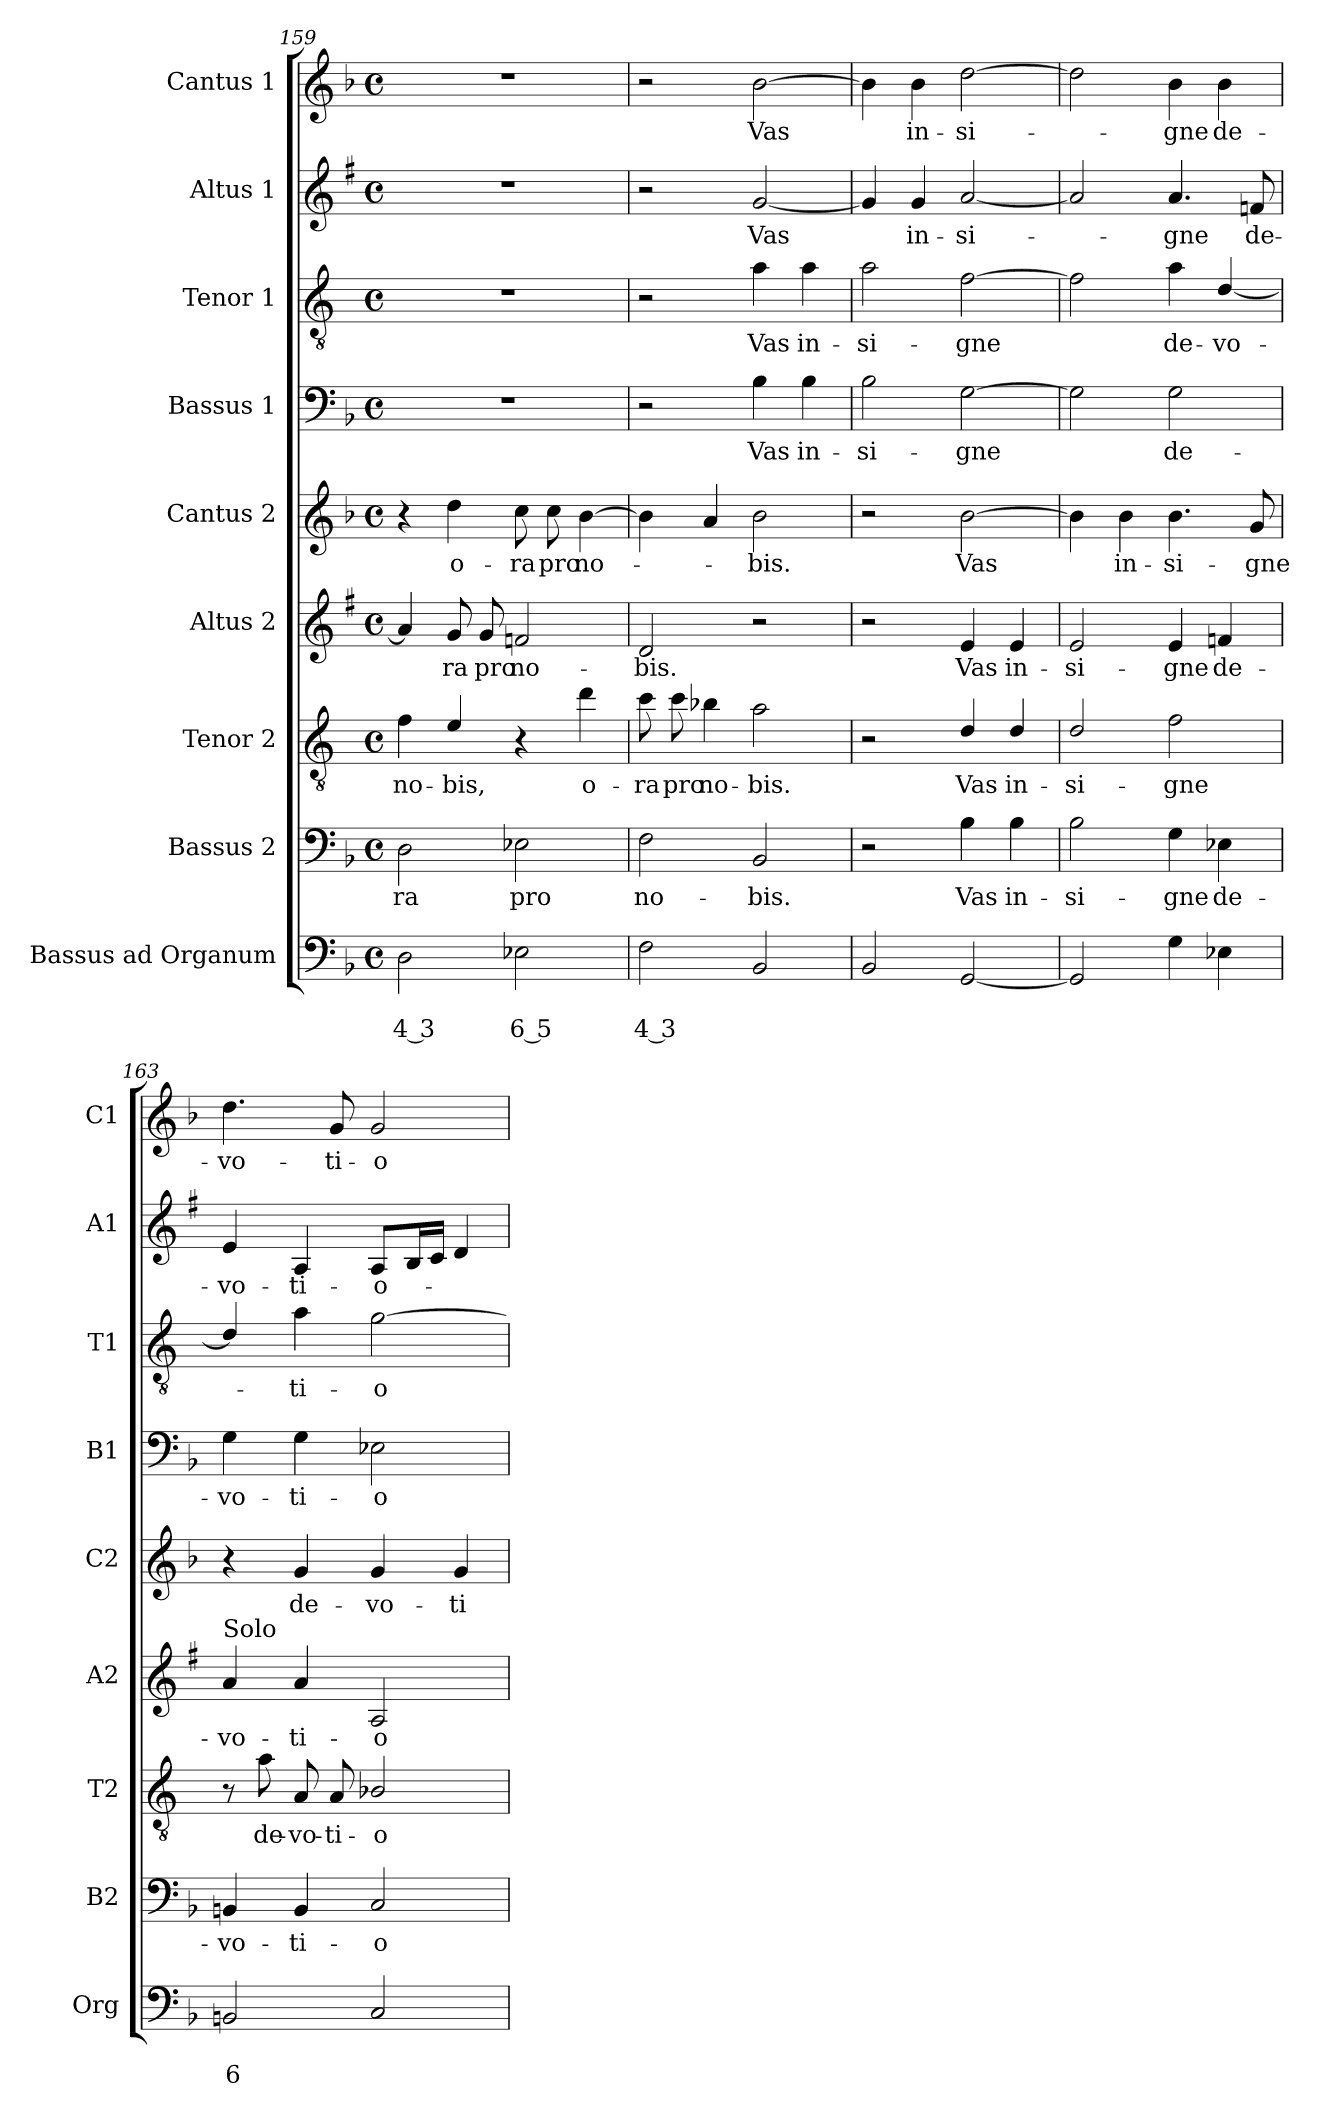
**kern	**text	**text	**kern	**text	**kern	**text	**kern	**text	**kern	**text	**kern	**text	**kern	**text	**kern	**text	**kern	**text
*part9	*part9	*part9	*part8	*part8	*part7	*part7	*part6	*part6	*part5	*part5	*part4	*part4	*part3	*part3	*part2	*part2	*part1	*part1
*staff9	*staff9	*staff9	*staff8	*staff8	*staff7	*staff7	*staff6	*staff6	*staff5	*staff5	*staff4	*staff4	*staff3	*staff3	*staff2	*staff2	*staff1	*staff1
*I"Bassus ad Organum	*	*	*I"Bassus 2	*	*I"Tenor 2	*	*I"Altus 2	*	*I"Cantus 2	*	*I"Bassus 1	*	*I"Tenor 1	*	*I"Altus 1	*	*I"Cantus 1	*
*I'Org	*	*	*I'B2	*	*I'T2	*	*I'A2	*	*I'C2	*	*I'B1	*	*I'T1	*	*I'A1	*	*I'C1	*
*clefF4	*	*	*clefF4	*	*clefGv2	*	*clefG2	*	*clefG2	*	*clefF4	*	*clefGv2	*	*clefG2	*	*clefG2	*
*	*	*	*	*	*ITrd4c7	*	*ITrd1c2	*	*	*	*	*	*ITrd4c7	*	*ITrd1c2	*	*	*
*k[b-]	*	*	*k[b-]	*	*k[b-]	*	*k[b-]	*	*k[b-]	*	*k[b-]	*	*k[b-]	*	*k[b-]	*	*k[b-]	*
*F:	*	*	*F:	*	*F:	*	*F:	*	*F:	*	*F:	*	*F:	*	*F:	*	*F:	*
*M4/4	*	*	*M4/4	*	*M4/4	*	*M4/4	*	*M4/4	*	*M4/4	*	*M4/4	*	*M4/4	*	*M4/4	*
*met(c)	*	*	*met(c)	*	*met(c)	*	*met(c)	*	*met(c)	*	*met(c)	*	*met(c)	*	*met(c)	*	*met(c)	*
=159	=159	=159	=159	=159	=159	=159	=159	=159	=159	=159	=159	=159	=159	=159	=159	=159	=159	=159
!	!	!LO:LY:b	!	!LO:LY:b	!	!LO:LY:b	!	!	!	!	!	!	!	!	!	!	!	!
2D\	.	4 3	2D\	-ra	4B-\	no-	4g/]	.	4r	.	1r	.	1r	.	1r	.	1r	.
!	!	!	!	!	!	!LO:LY:b	!	!LO:LY:b	!	!LO:LY:b	!	!	!	!	!	!	!	!
.	.	.	.	.	4A/	-bis,	8f/	-ra	4dd\	o-	.	.	.	.	.	.	.	.
!	!	!	!	!	!	!	!	!LO:LY:b	!	!	!	!	!	!	!	!	!	!
.	.	.	.	.	.	.	8f/	pro	.	.	.	.	.	.	.	.	.	.
!	!	!LO:LY:b	!	!LO:LY:b	!	!	!	!LO:LY:b	!	!LO:LY:b	!	!	!	!	!	!	!	!
2E-X\	.	6 5	2E-X\	pro	4r	.	2e-X/	no-	8cc\	-ra	.	.	.	.	.	.	.	.
!	!	!	!	!	!	!	!	!	!	!LO:LY:b	!	!	!	!	!	!	!	!
.	.	.	.	.	.	.	.	.	8cc\	pro	.	.	.	.	.	.	.	.
!	!	!	!	!	!	!LO:LY:b	!	!	!	!LO:LY:b	!	!	!	!	!	!	!	!
.	.	.	.	.	4g\	o-	.	.	[4b-\	no-	.	.	.	.	.	.	.	.
!!LO:PB:g=z
=160	=160	=160	=160	=160	=160	=160	=160	=160	=160	=160	=160	=160	=160	=160	=160	=160	=160	=160
!	!	!LO:LY:b	!	!LO:LY:b	!	!LO:LY:b	!	!LO:LY:b	!	!	!	!	!	!	!	!	!	!
2F\	.	4 3	2F\	no-	8f\	-ra	2c/	-bis.	4b-\]	.	2r	.	2r	.	2r	.	2r	.
!	!	!	!	!	!	!LO:LY:b	!	!	!	!	!	!	!	!	!	!	!	!
.	.	.	.	.	8f\	pro	.	.	.	.	.	.	.	.	.	.	.	.
!	!	!	!	!	!	!LO:LY:b	!	!	!	!	!	!	!	!	!	!	!	!
.	.	.	.	.	4e-X\	no-	.	.	4a/	.	.	.	.	.	.	.	.	.
!	!	!	!	!LO:LY:b	!	!LO:LY:b	!	!	!	!LO:LY:b	!	!LO:LY:b	!	!LO:LY:b	!	!LO:LY:b	!	!LO:LY:b
2BB-/	.	.	2BB-/	-bis.	2d\	-bis.	2r	.	2b-\	-bis.	4B-\	Vas	4d\	Vas	[2f/	Vas	[2b-\	Vas
!	!	!	!	!	!	!	!	!	!	!	!	!LO:LY:b	!	!LO:LY:b	!	!	!	!
.	.	.	.	.	.	.	.	.	.	.	4B-\	in-	4d\	in-	.	.	.	.
=161	=161	=161	=161	=161	=161	=161	=161	=161	=161	=161	=161	=161	=161	=161	=161	=161	=161	=161
!	!	!	!	!	!	!	!	!	!	!	!	!LO:LY:b	!	!LO:LY:b	!	!	!	!
2BB-/	.	.	2r	.	2r	.	2r	.	2r	.	2B-\	-si-	2d\	-si-	4f/]	.	4b-\]	.
!	!	!	!	!	!	!	!	!	!	!	!	!	!	!	!	!LO:LY:b	!	!LO:LY:b
.	.	.	.	.	.	.	.	.	.	.	.	.	.	.	4f/	in-	4b-\	in-
!	!	!	!	!LO:LY:b	!	!LO:LY:b	!	!LO:LY:b	!	!LO:LY:b	!	!LO:LY:b	!	!LO:LY:b	!	!LO:LY:b	!	!LO:LY:b
[2GG/	.	.	4B-\	Vas	4G/	Vas	4d/	Vas	[2b-\	Vas	[2G\	-gne	[2B-\	-gne	[2g/	-si-	[2dd\	-si-
!	!	!	!	!LO:LY:b	!	!LO:LY:b	!	!LO:LY:b	!	!	!	!	!	!	!	!	!	!
.	.	.	4B-\	in-	4G/	in-	4d/	in-	.	.	.	.	.	.	.	.	.	.
=162	=162	=162	=162	=162	=162	=162	=162	=162	=162	=162	=162	=162	=162	=162	=162	=162	=162	=162
!	!	!	!	!LO:LY:b	!	!LO:LY:b	!	!LO:LY:b	!	!	!	!	!	!	!	!	!	!
2GG/]	.	.	2B-\	-si-	2G/	-si-	2d/	-si-	4b-\]	.	2G\]	.	2B-\]	.	2g/]	.	2dd\]	.
!	!	!	!	!	!	!	!	!	!	!LO:LY:b	!	!	!	!	!	!	!	!
.	.	.	.	.	.	.	.	.	4b-\	in-	.	.	.	.	.	.	.	.
!	!	!	!	!LO:LY:b	!	!LO:LY:b	!	!LO:LY:b	!	!LO:LY:b	!	!LO:LY:b	!	!LO:LY:b	!	!LO:LY:b	!	!LO:LY:b
4G\	.	.	4G\	-gne	2B-\	-gne	4d/	-gne	4.b-\	-si-	2G\	de-	4d\	de-	4.g/	-gne	4b-\	-gne
!	!	!	!	!LO:LY:b	!	!	!	!LO:LY:b	!	!	!	!	!	!LO:LY:b	!	!	!	!LO:LY:b
4E-X\	.	.	4E-X\	de-	.	.	4e-X/	de-	.	.	.	.	[4G/	-vo-	.	.	4b-\	de-
!	!	!	!	!	!	!	!	!	!	!LO:LY:b	!	!	!	!	!	!LO:LY:b	!	!
.	.	.	.	.	.	.	.	.	8g/	-gne	.	.	.	.	8e-X/	de-	.	.
=163	=163	=163	=163	=163	=163	=163	=163	=163	=163	=163	=163	=163	=163	=163	=163	=163	=163	=163
!	!	!	!	!	!	!	!LO:TX:a:t=Solo	!	!	!	!	!	!	!	!	!	!	!
!	!	!LO:LY:b	!	!LO:LY:b	!	!	!	!LO:LY:b	!	!	!	!LO:LY:b	!	!	!	!LO:LY:b	!	!LO:LY:b
2BBn/	.	6	4BBn/	-vo-	8r	.	4g/	-vo-	4r	.	4G\	-vo-	4G/]	.	4d/	-vo-	4.dd\	-vo-
!	!	!	!	!	!	!LO:LY:b	!	!	!	!	!	!	!	!	!	!	!	!
.	.	.	.	.	8d\	de-	.	.	.	.	.	.	.	.	.	.	.	.
!	!	!	!	!LO:LY:b	!	!LO:LY:b	!	!LO:LY:b	!	!LO:LY:b	!	!LO:LY:b	!	!LO:LY:b	!	!LO:LY:b	!	!
.	.	.	4BB/	-ti-	8D/	-vo-	4g/	-ti-	4g/	de-	4G\	-ti-	4d\	-ti-	4G/	-ti-	.	.
!	!	!	!	!	!	!LO:LY:b	!	!	!	!	!	!	!	!	!	!	!	!LO:LY:b
.	.	.	.	.	8D/	-ti-	.	.	.	.	.	.	.	.	.	.	8g/	-ti-
!	!	!	!	!LO:LY:b	!	!LO:LY:b	!	!LO:LY:b	!	!LO:LY:b	!	!LO:LY:b	!	!LO:LY:b	!	!LO:LY:b	!	!LO:LY:b
2C/	.	.	2C/	-o-	2E-X/	-o-	2G/	-o-	4g/	-vo-	2E-X\	-o-	[2c\	-o-	8G/L	-o-	2g/	-o-
.	.	.	.	.	.	.	.	.	.	.	.	.	.	.	16A/L	.	.	.
.	.	.	.	.	.	.	.	.	.	.	.	.	.	.	16B-/JJ	.	.	.
!	!	!	!	!	!	!	!	!	!	!LO:LY:b	!	!	!	!	!	!	!	!
.	.	.	.	.	.	.	.	.	4g/	-ti-	.	.	.	.	4c/	.	.	.
=	=	=	=	=	=	=	=	=	=	=	=	=	=	=	=	=	=	=
*-	*-	*-	*-	*-	*-	*-	*-	*-	*-	*-	*-	*-	*-	*-	*-	*-	*-	*-
